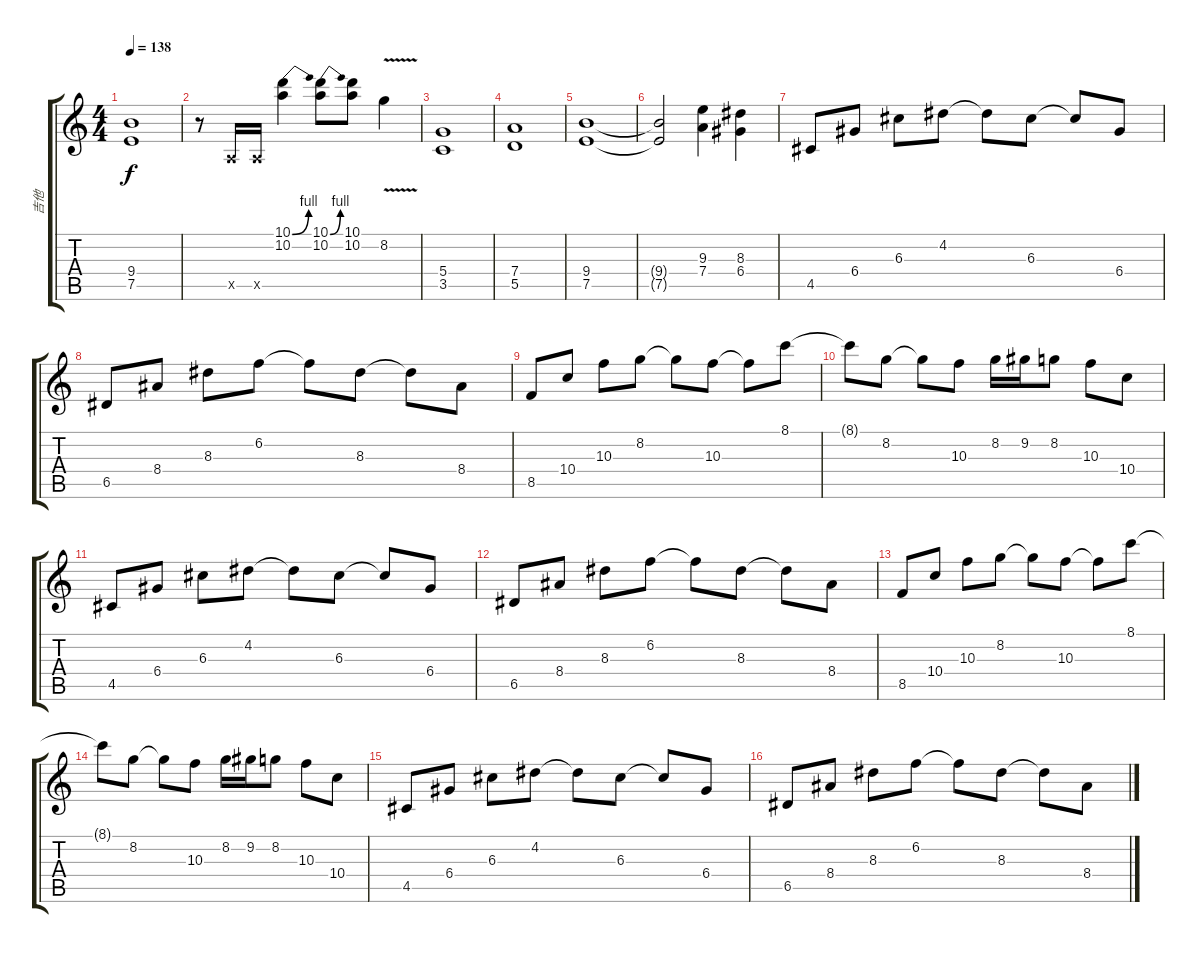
\track ("吉他" "吉他") {instrument distortionguitar}
\staff {score tabs}
\tuning (E4 B3 G3 D3 A2 E2) {hide}
\ts (4 4)
\tempo 138
\clef g2
\ks c
(9.4 7.5).1{dy f} |
r.8 0.5{x}.16 0.5{x}.16 (10.1{be (bend 0 0 60 4)} 10.2).4 (10.1{be (bend 0 0 60 4)} 10.2).8 (10.1 10.2).8 8.2{v}.4 |
(5.4 3.5).1 |
(7.4 5.5).1 |
(9.4 7.5).1 |
(9.4{t} 7.5{t}).2 (9.3 7.4).4 (8.3 6.4).4 |
4.5.8 6.4.8 6.3.8 4.2.8 4.2{t}.8 6.3.8 6.3{t}.8 6.4.8 |
6.5.8 8.4.8 8.3.8 6.2.8 6.2{t}.8 8.3.8 8.3{t}.8 8.4.8 |
8.5.8 10.4.8 10.3.8 8.2.8 8.2{t}.8 10.3.8 10.3{t}.8 8.1.8 |
8.1{t}.8 8.2.8 8.2{t}.8 10.3.8 8.2.16 9.2.16 8.2.8 10.3.8 10.4.8 |
4.5.8 6.4.8 6.3.8 4.2.8 4.2{t}.8 6.3.8 6.3{t}.8 6.4.8 |
6.5.8 8.4.8 8.3.8 6.2.8 6.2{t}.8 8.3.8 8.3{t}.8 8.4.8 |
8.5.8 10.4.8 10.3.8 8.2.8 8.2{t}.8 10.3.8 10.3{t}.8 8.1.8 |
8.1{t}.8 8.2.8 8.2{t}.8 10.3.8 8.2.16 9.2.16 8.2.8 10.3.8 10.4.8 |
4.5.8 6.4.8 6.3.8 4.2.8 4.2{t}.8 6.3.8 6.3{t}.8 6.4.8 |
6.5.8 8.4.8 8.3.8 6.2.8 6.2{t}.8 8.3.8 8.3{t}.8 8.4.8
